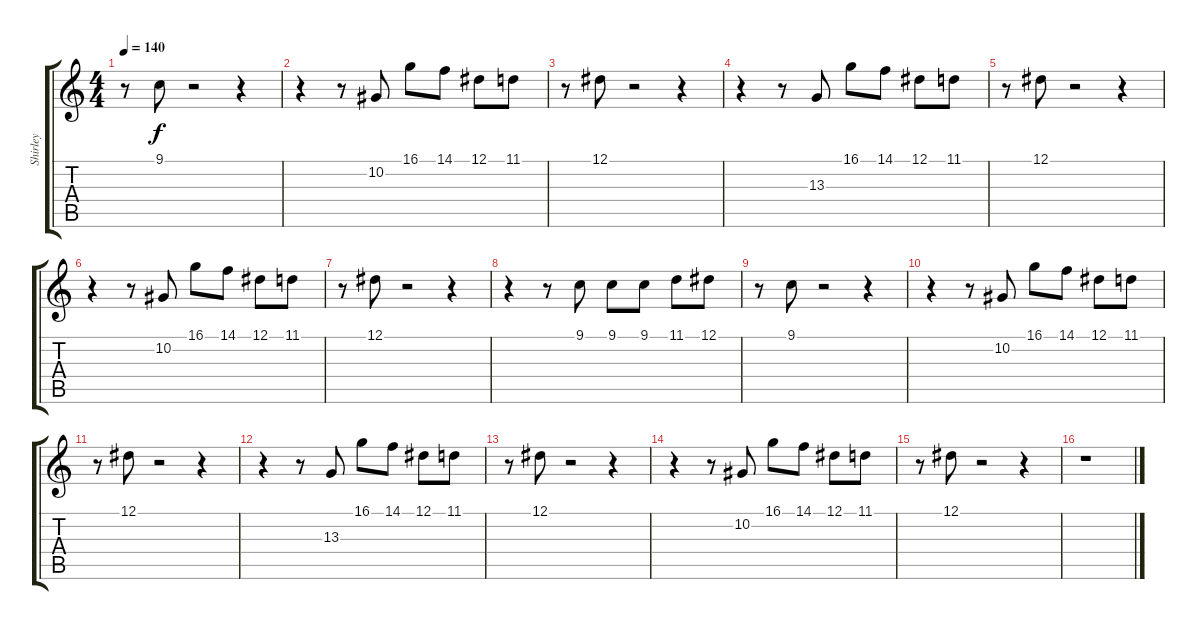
\track ("Shirley" "Shirley") {instrument drawbarorgan}
\staff {score tabs}
\tuning (Eb4 Bb3 Gb3 Db3 Ab2 Eb2) {hide}
\ts (4 4)
\tempo 140
\clef g2
\ks c
r.8{dy f} 9.1.8 r.2 r.4 |
r.4 r.8 10.2.8 16.1.8 14.1.8 12.1.8 11.1.8 |
r.8 12.1.8 r.2 r.4 |
r.4 r.8 13.3.8 16.1.8 14.1.8 12.1.8 11.1.8 |
r.8 12.1.8 r.2 r.4 |
r.4 r.8 10.2.8 16.1.8 14.1.8 12.1.8 11.1.8 |
r.8 12.1.8 r.2 r.4 |
r.4 r.8 9.1.8 9.1.8 9.1.8 11.1.8 12.1.8 |
r.8 9.1.8 r.2 r.4 |
r.4 r.8 10.2.8 16.1.8 14.1.8 12.1.8 11.1.8 |
r.8 12.1.8 r.2 r.4 |
r.4 r.8 13.3.8 16.1.8 14.1.8 12.1.8 11.1.8 |
r.8 12.1.8 r.2 r.4 |
r.4 r.8 10.2.8 16.1.8 14.1.8 12.1.8 11.1.8 |
r.8 12.1.8 r.2 r.4 |
r.1
